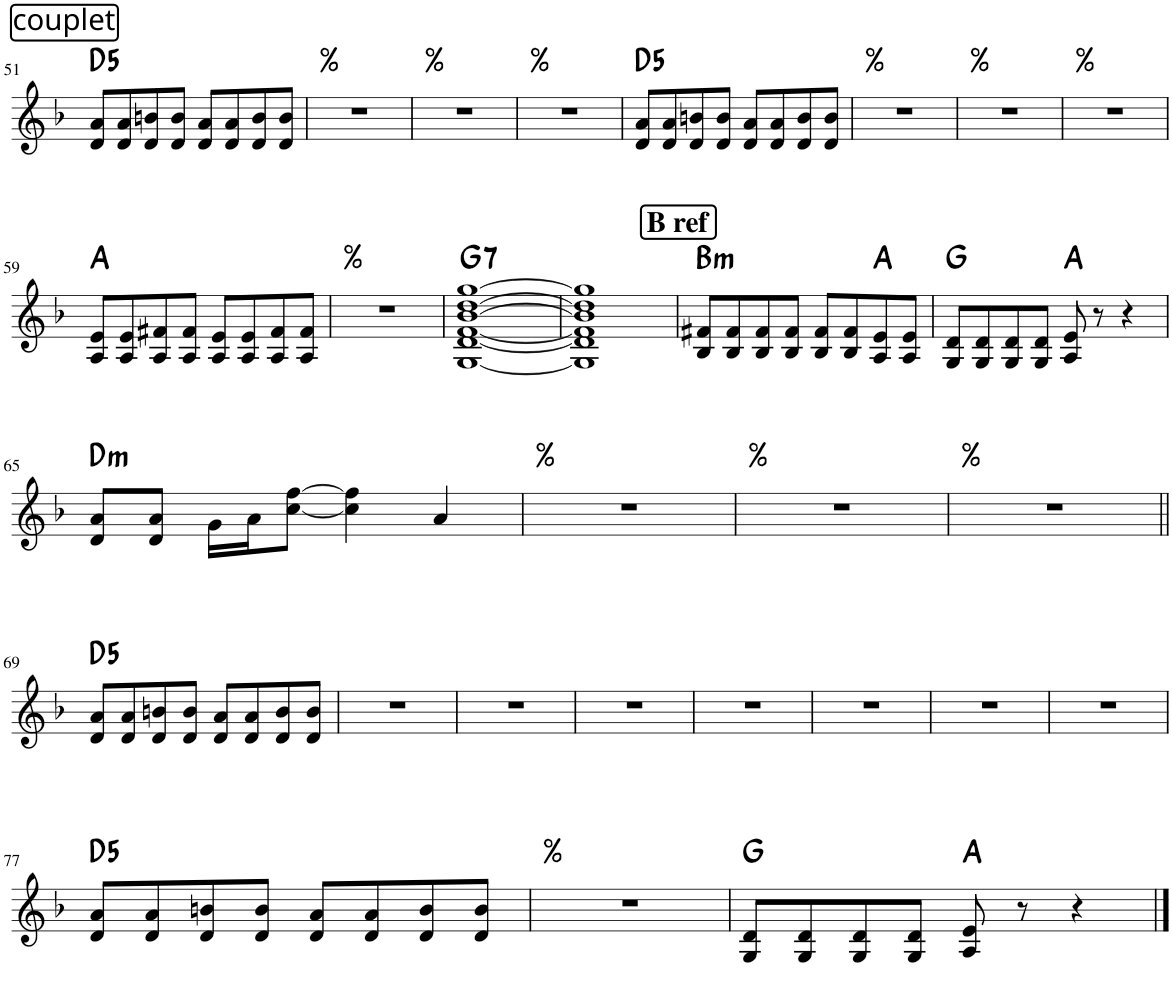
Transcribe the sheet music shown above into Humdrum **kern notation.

**kern	**harte
*part1	*part1
*staff1	*
*I"Piano	*
*I'Pno.	*
!!LO:PB:g=z
*clefG2	*
*k[b-]	*
*M4/4	*
!!LO:REH:place=s1:a:cj:fs=14:t=couplet
=51	=51
!	!LO:H:kt=5
8d/ 8a/L	D:(1,5)
8d/ 8a/	.
8d/ 8bn/	.
8d/ 8b/J	.
8d/ 8a/L	.
8d/ 8a/	.
8d/ 8b/	.
8d/ 8b/J	.
=52	=52
!	!LO:H:kt=%
1r	N
=53	=53
!	!LO:H:kt=%
1r	N
=54	=54
!	!LO:H:kt=%
1r	N
=55	=55
!	!LO:H:kt=5
8d/ 8a/L	D:(1,5)
8d/ 8a/	.
8d/ 8bn/	.
8d/ 8b/J	.
8d/ 8a/L	.
8d/ 8a/	.
8d/ 8b/	.
8d/ 8b/J	.
=56	=56
!	!LO:H:kt=%
1r	N
=57	=57
!	!LO:H:kt=%
1r	N
=58	=58
!	!LO:H:kt=%
1r	N
!!LO:LB:g=z
=59	=59
8A/ 8e/L	A:maj
8A/ 8e/	.
8A/ 8f#X/	.
8A/ 8f#/J	.
8A/ 8e/L	.
8A/ 8e/	.
8A/ 8f#/	.
8A/ 8f#/J	.
=60	=60
!	!LO:H:kt=%
1r	N
=61	=61
!	!LO:H:kt=7
[1G [1d [1f [1b- [1dd [1gg	G:7
=62	=62
1G] 1d] 1f] 1b-] 1dd] 1gg]	.
!!LO:REH:place=s1:a:B:cj:fs=14:t=B ref
=63	=63
!	!LO:H:kt=m
8B-/ 8f#X/L	B:min
8B-/ 8f#/	.
8B-/ 8f#/	.
8B-/ 8f#/J	.
8B-/ 8f#/L	.
8B-/ 8f#/	.
8A/ 8e/	A:maj
8A/ 8e/J	.
=64	=64
8G/ 8d/L	G:maj
8G/ 8d/	.
8G/ 8d/	.
8G/ 8d/J	.
8A/ 8e/	A:maj
8r	.
4r	.
!!LO:LB:g=z
=65	=65
!	!LO:H:kt=m
8d/ 8a/L	D:min
8d/ 8a/J	.
16g\LL	.
16a\J	.
[8cc\ [8ff\J	.
4cc\] 4ff\]	.
4a/	.
=66	=66
!	!LO:H:kt=%
1r	N
=67	=67
!	!LO:H:kt=%
1r	N
=68	=68
!	!LO:H:kt=%
1r	N
!!LO:LB:g=z
=69||	=69||
!	!LO:H:kt=5
8d/ 8a/L	D:(1,5)
8d/ 8a/	.
8d/ 8bn/	.
8d/ 8b/J	.
8d/ 8a/L	.
8d/ 8a/	.
8d/ 8b/	.
8d/ 8b/J	.
=70	=70
1r	.
=71	=71
1r	.
=72	=72
1r	.
=73	=73
1r	.
=74	=74
1r	.
=75	=75
1r	.
=76	=76
1r	.
!!LO:LB:g=z
=77	=77
!	!LO:H:kt=5
8d/ 8a/L	D:(1,5)
8d/ 8a/	.
8d/ 8bn/	.
8d/ 8b/J	.
8d/ 8a/L	.
8d/ 8a/	.
8d/ 8b/	.
8d/ 8b/J	.
=78	=78
!	!LO:H:kt=%
1r	N
=79	=79
8G/ 8d/L	G:maj
8G/ 8d/	.
8G/ 8d/	.
8G/ 8d/J	.
8A/ 8e/	A:maj
8r	.
4r	.
==	==
*-	*-
